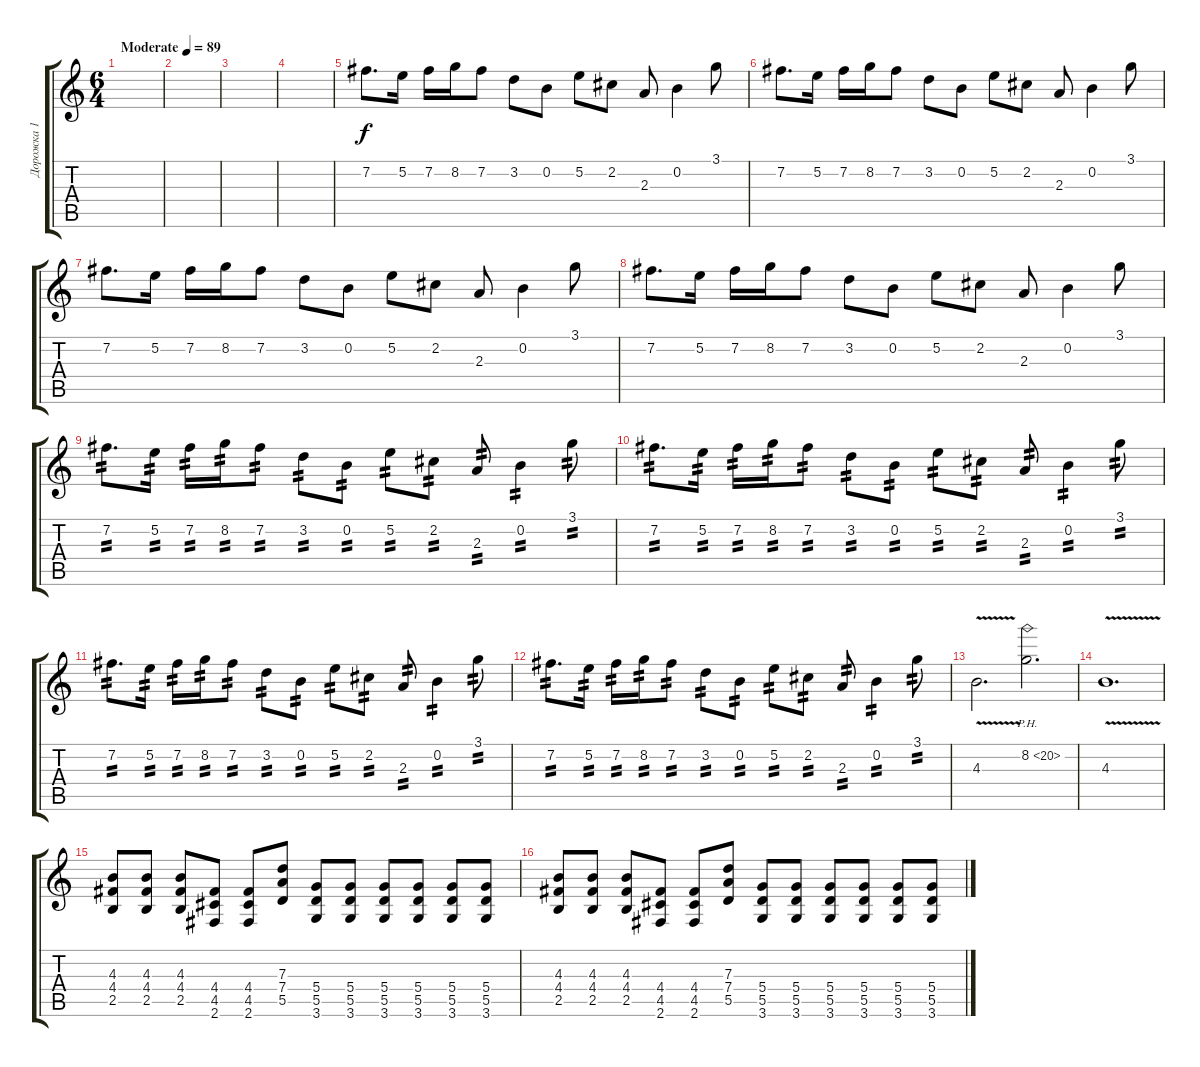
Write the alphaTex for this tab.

\track ("Дорожка 1" "Дорожка 1") {instrument overdrivenguitar}
\staff {score tabs}
\tuning (E4 B3 G3 D3 A2 E2) {hide}
\ts (6 4)
\tempo (89 "Moderate")
\clef g2
\ks c
|
|
|
|
7.2.8{d} 5.2.16 7.2.16 8.2.16 7.2.8 3.2.8 0.2.8 5.2.8 2.2.8 2.3.8 0.2.4 3.1.8 |
7.2.8{d} 5.2.16 7.2.16 8.2.16 7.2.8 3.2.8 0.2.8 5.2.8 2.2.8 2.3.8 0.2.4 3.1.8 |
7.2.8{d} 5.2.16 7.2.16 8.2.16 7.2.8 3.2.8 0.2.8 5.2.8 2.2.8 2.3.8 0.2.4 3.1.8 |
7.2.8{d} 5.2.16 7.2.16 8.2.16 7.2.8 3.2.8 0.2.8 5.2.8 2.2.8 2.3.8 0.2.4 3.1.8 |
7.2.8{d tp 2} 5.2.16{tp 2} 7.2.16{tp 2} 8.2.16{tp 2} 7.2.8{tp 2} 3.2.8{tp 2} 0.2.8{tp 2} 5.2.8{tp 2} 2.2.8{tp 2} 2.3.8{tp 2} 0.2.4{tp 2} 3.1.8{tp 2} |
7.2.8{d tp 2} 5.2.16{tp 2} 7.2.16{tp 2} 8.2.16{tp 2} 7.2.8{tp 2} 3.2.8{tp 2} 0.2.8{tp 2} 5.2.8{tp 2} 2.2.8{tp 2} 2.3.8{tp 2} 0.2.4{tp 2} 3.1.8{tp 2} |
7.2.8{d tp 2} 5.2.16{tp 2} 7.2.16{tp 2} 8.2.16{tp 2} 7.2.8{tp 2} 3.2.8{tp 2} 0.2.8{tp 2} 5.2.8{tp 2} 2.2.8{tp 2} 2.3.8{tp 2} 0.2.4{tp 2} 3.1.8{tp 2} |
7.2.8{d tp 2} 5.2.16{tp 2} 7.2.16{tp 2} 8.2.16{tp 2} 7.2.8{tp 2} 3.2.8{tp 2} 0.2.8{tp 2} 5.2.8{tp 2} 2.2.8{tp 2} 2.3.8{tp 2} 0.2.4{tp 2} 3.1.8{tp 2} |
4.3{v}.2{d} 8.2{ph 12}.2{d} |
4.3{v}.1{d} |
(4.3 4.4 2.5).8 (4.3 4.4 2.5).8 (4.3 4.4 2.5).8 (4.4 4.5 2.6).8 (4.4 4.5 2.6).8 (7.3 7.4 5.5).8 (5.4 5.5 3.6).8 (5.4 5.5 3.6).8 (5.4 5.5 3.6).8 (5.4 5.5 3.6).8 (5.4 5.5 3.6).8 (5.4 5.5 3.6).8 |
(4.3 4.4 2.5).8 (4.3 4.4 2.5).8 (4.3 4.4 2.5).8 (4.4 4.5 2.6).8 (4.4 4.5 2.6).8 (7.3 7.4 5.5).8 (5.4 5.5 3.6).8 (5.4 5.5 3.6).8 (5.4 5.5 3.6).8 (5.4 5.5 3.6).8 (5.4 5.5 3.6).8 (5.4 5.5 3.6).8
